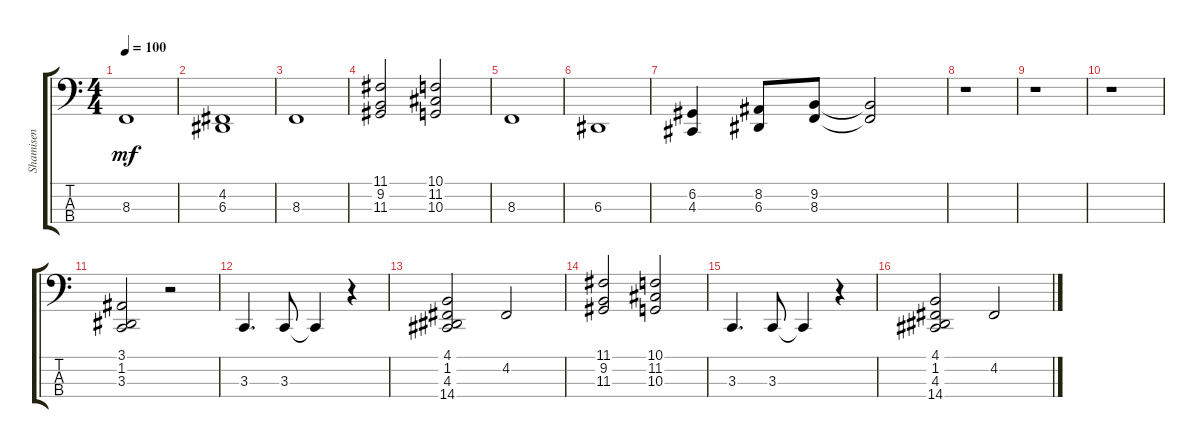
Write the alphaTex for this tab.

\track ("Shamisen" "Shamisen") {instrument shamisen}
\staff {score tabs}
\tuning (G2 D2 A1 E1) {hide}
\ts (4 4)
\tempo 100
\clef f4
\ks aminor
8.3.1{dy mf} |
(4.2 6.3).1 |
8.3.1 |
(11.1 9.2 11.3).2 (10.1 11.2 10.3).2 |
8.3.1 |
6.3.1 |
(6.2 4.3).4 (8.2 6.3).8 (9.2 8.3).8 (9.2{t} 8.3{t}).2 |
r.1 |
r.1 |
r.1 |
(3.1 1.2 3.3).2 r.2 |
3.3.4{d} 3.3.8 3.3{t}.4 r.4 |
(4.1 1.2 4.3 14.4).2 4.2.2 |
(11.1 9.2 11.3).2 (10.1 11.2 10.3).2 |
3.3.4{d} 3.3.8 3.3{t}.4 r.4 |
(4.1 1.2 4.3 14.4).2 4.2.2
